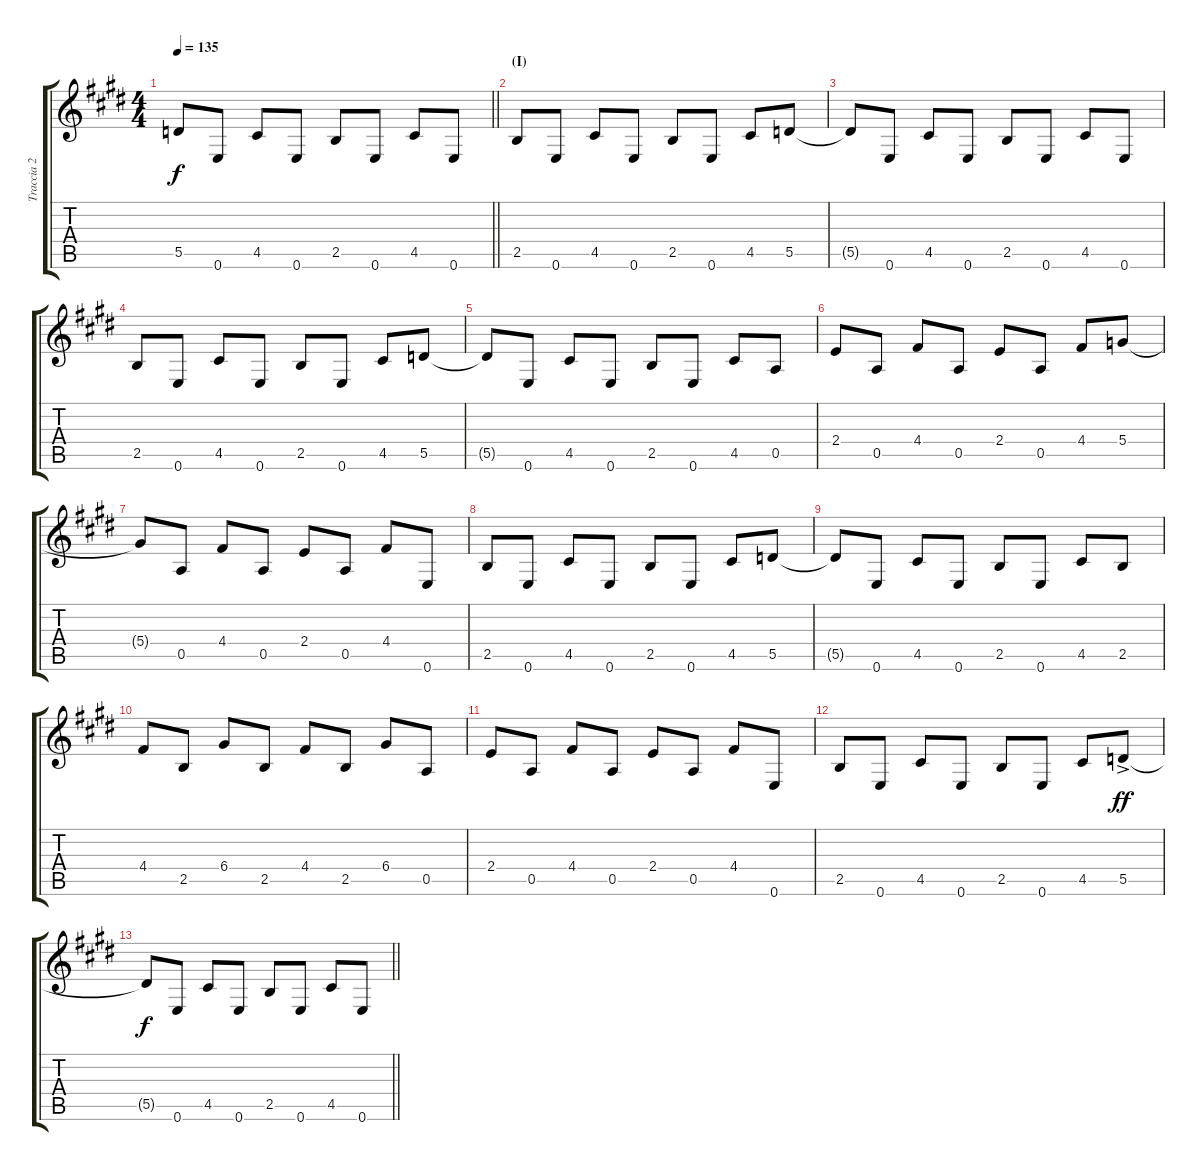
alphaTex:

\track ("Traccia 2" "Traccia 2") {instrument overdrivenguitar}
\staff {score tabs}
\tuning (E4 B3 G3 D3 A2 E2) {hide}
\ts (4 4)
\tempo 135
\clef g2
\barLineRight lightlight
\ks e
5.5{t}.8{dy f} 0.6.8 4.5.8 0.6.8 2.5.8 0.6.8 4.5.8 0.6.8 |
\section ("" "(I)")
2.5.8 0.6.8 4.5.8 0.6.8 2.5.8 0.6.8 4.5.8 5.5.8 |
5.5{t}.8 0.6.8 4.5.8 0.6.8 2.5.8 0.6.8 4.5.8 0.6.8 |
2.5.8 0.6.8 4.5.8 0.6.8 2.5.8 0.6.8 4.5.8 5.5.8 |
5.5{t}.8 0.6.8 4.5.8 0.6.8 2.5.8 0.6.8 4.5.8 0.5.8 |
2.4.8 0.5.8 4.4.8 0.5.8 2.4.8 0.5.8 4.4.8 5.4.8 |
5.4{t}.8 0.5.8 4.4.8 0.5.8 2.4.8 0.5.8 4.4.8 0.6.8 |
2.5.8 0.6.8 4.5.8 0.6.8 2.5.8 0.6.8 4.5.8 5.5.8 |
5.5{t}.8{volume 1} 0.6.8 4.5.8 0.6.8 2.5.8 0.6.8 4.5.8 2.5.8 |
4.4.8 2.5.8 6.4.8 2.5.8 4.4.8 2.5.8 6.4.8 0.5.8 |
2.4.8 0.5.8 4.4.8 0.5.8 2.4.8 0.5.8 4.4.8 0.6.8 |
2.5.8 0.6.8 4.5.8 0.6.8 2.5.8 0.6.8 4.5.8 5.5{ac}.8{dy ff} |
\barLineRight lightlight
5.5{t}.8{dy f} 0.6.8 4.5.8 0.6.8 2.5.8 0.6.8 4.5.8 0.6.8
